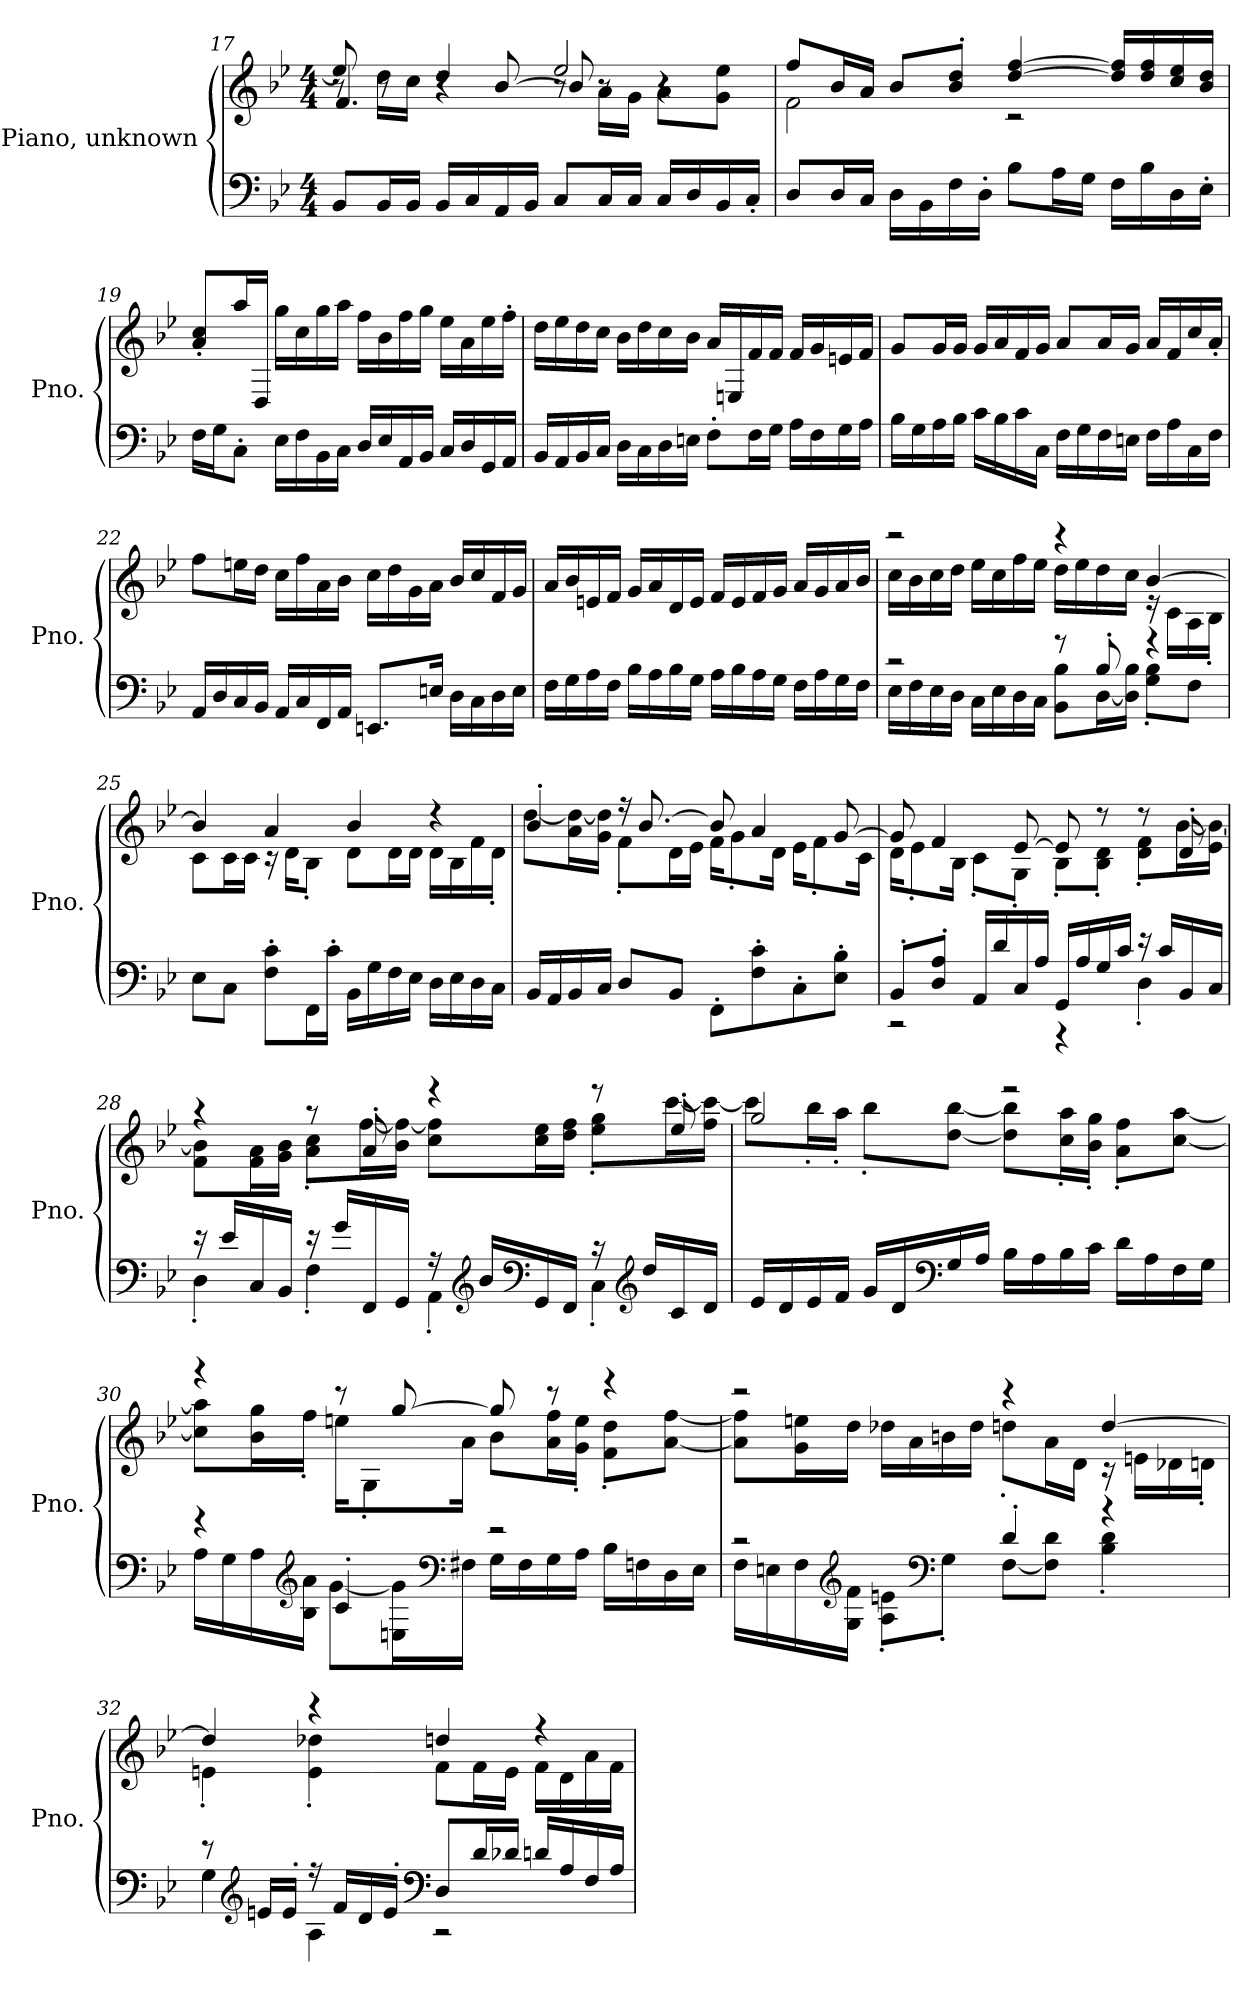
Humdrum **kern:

**kern	**kern
*part1	*part1
*staff2	*staff1
*I"Piano, unknown	*
*I'Pno.	*
*clefF4	*clefG2
*k[b-e-]	*k[b-e-]
*M4/4	*M4/4
=17	=17
*	*^
*	*	*^
8BB-/L	8ee-/]	8r	4.f/
16BB-/L	8r	16dd\LL	.
16BB-/JJ	.	16cc\JJ	.
16BB-/LL	4dd/	4r	.
16C/	.	.	.
16AA/	.	.	[8b-/
16BB-/JJ	.	.	.
8C/L	2ee-/	8r	8b-/]
16C/L	.	16a\LL	8r
16C/JJ	.	16g\JJ	.
16C/LL	.	8a\L	4r
16D/	.	.	.
16BB-/	.	8g\ 8ee-\J	.
16C'/JJ	.	.	.
*	*	*v	*v
!!LO:LB:g=z
=18	=18	=18
8D/L	8ff/L	2f\
16D/L	16b-/L	.
16C/JJ	16a/JJ	.
16D\LL	8b-/L	.
16BB-\	.	.
16F\	8b-/' 8dd/'J	.
16D'\JJ	.	.
8B-\L	[4dd/ [4ff/	2r
16A\L	.	.
16G\JJ	.	.
16F\LL	16dd/] 16ff/]LL	.
16B-\	16dd/ 16ff/	.
16D\	16cc/ 16ee-/	.
16E-'\JJ	16b-/ 16dd/JJ	.
*	*v	*v
=19	=19
16F\LL	8a/' 8cc/'L
16G\J	.
8C'\J	16aa/L
.	16D/JJ
16E-\LL	16gg\LL
16F\	16cc\
16BB-\	16gg\
16C\JJ	16aa\JJ
16D/LL	16ff\LL
16E-/	16b-\
16AA/	16ff\
16BB-/JJ	16gg\JJ
16C/LL	16ee-\LL
16D/	16a\
16GG/	16ee-\
16AA/JJ	16ff'\JJ
!!LO:LB:g=z
=20	=20
16BB-/LL	16dd\LL
16AA/	16ee-\
16BB-/	16dd\
16C/JJ	16cc\JJ
16D\LL	16b-\LL
16C\	16dd\
16D\	16cc\
16En\JJ	16b-\JJ
8F'\L	16a/LL
.	16En/
16F\L	16f/
16G\JJ	16f/JJ
16A\LL	16f/LL
16F\	16g/
16G\	16en/
16A\JJ	16f/JJ
=21	=21
16B-\LL	8g/L
16G\	.
16A\	16g/L
16B-\JJ	16g/JJ
16c\LL	16g/LL
16B-\	16a/
16c\	16f/
16C\JJ	16g/JJ
16F\LL	8a/L
16G\	.
16F\	16a/L
16En\JJ	16g/JJ
16F\LL	16a/LL
16A\	16f/
16C\	16cc/
16F\JJ	16a'/JJ
!!LO:LB:g=z
=22	=22
16AA/LL	8ff\L
16D/	.
16C/	16een\L
16BB-/JJ	16dd\JJ
16AA/LL	16cc\LL
16C/	16ff\
16FF/	16a\
16AA/JJ	16b-\JJ
8.EEn/L	16cc\LL
.	16dd\
.	16g\
16En/Jk	16a\JJ
16D\LL	16b-/LL
16C\	16cc/
16D\	16f/
16E\JJ	16g/JJ
=23	=23
16F\LL	16a/LL
16G\	16b-/
16A\	16en/
16F\JJ	16f/JJ
16B-\LL	16g/LL
16A\	16a/
16B-\	16d/
16G\JJ	16e/JJ
16A\LL	16f/LL
16B-\	16e/
16A\	16f/
16G\JJ	16g/JJ
16F\LL	16a/LL
16A\	16g/
16G\	16a/
16F\JJ	16b-/JJ
!!LO:LB:g=z
=24	=24
*^	*^
2r	16E-\LL	2r	16cc\LL
.	16F\	.	16b-\
.	16E-\	.	16cc\
.	16D\JJ	.	16dd\JJ
.	16C\LL	.	16ee-\LL
.	16E-\	.	16cc\
.	16D\	.	16ff\
.	16C\JJ	.	16ee-\JJ
8r	8BB-\ 8B-\L	4r	16dd\LL
.	.	.	16ee-\
8B-'/	[16D\L	.	16dd\
.	16D\] 16B-\JJ	.	16cc\JJ
4r	8G\' 8B-\'L	[4b-/	16r
.	.	.	16c\LL
.	8F\J	.	16A\
.	.	.	16B-'\JJ
*v	*v	*	*
=25	=25	=25
8E-\L	4b-/]	8c\L
8C\J	.	16c\L
.	.	16c\JJ
8F\' 8c\'L	4a/	16r
.	.	16d\KL
16FF\L	.	8B-'\J
16c'\JJ	.	.
16BB-\LL	4b-/	8d\L
16G\	.	.
16F\	.	16d\L
16E-\JJ	.	16d\JJ
16D\LL	4r	16d\LL
16E-\	.	16B-\
16D\	.	16f\
16C\JJ	.	16d'\JJ
!!LO:PB:g=z	!!
=26	=26	=26
16BB-/LL	4b-'/	[8dd\L
16AA/	.	.
16BB-/	.	16a\ 16dd\_L
16C/JJ	.	16g\ 16dd\]JJ
8D/L	16r	8f'\L
.	[8.b-/	.
8BB-/J	.	16d\L
.	.	16e-\JJ
8FF'\L	8b-/]	16f\KL
.	.	8g'\
8F\' 8c\'	4a/	.
.	.	16d\Jk
8C'\	.	16e-\KL
.	.	8f'\
8E-\' 8B-\'J	[8g/	.
.	.	16c\Jk
=27	=27	=27
*^	*	*
8BB-'/L	2r	8g/]	16d\KL
.	.	.	8e-'\
8D/' 8A/'J	.	4f/	.
.	.	.	16B-\Jk
16AA/LL	.	.	8c'\L
16d/	.	.	.
16C/	.	[8e-/	8G'\J
16A/JJ	.	.	.
16GG/LL	4r	8e-/]	8B-'\L
16A/	.	.	.
16G/	.	8r	8B-\' 8d\'J
16c/JJ	.	.	.
16r	4D'\	8r	8d\' 8f\'L
16c/LL	.	.	.
16BB-/	.	8d'/	[16b-\L
16C/JJ	.	.	16e-\ 16b-\_JJ
!!LO:LB:g=z	!!
=28	=28	=28	=28
16r	4D'\	4r	8f\ 8b-\]L
16e-/LL	.	.	.
16C/	.	.	16f\ 16a\L
16BB-/JJ	.	.	16g\ 16b-\JJ
16r	4F'\	8r	8a\' 8cc\'L
16g/LL	.	.	.
16FF/	.	8a'/	[16ff\L
16GG/JJ	.	.	16b-\ 16ff\_JJ
16r	4AA'\	4r	8cc\ 8ff\]L
*clefG2	*	*	*
16b-/LL	.	.	.
*clefF4	*	*	*
16GG/	.	.	16cc\ 16ee-\L
16FF/JJ	.	.	16dd\ 16ff\JJ
16r	4C'\	8r	8ee-\' 8gg\'L
*clefG2	*	*	*
16dd/LL	.	.	.
16c/	.	8ee-'/	[16ccc\L
16d/JJ	.	.	16ff\ 16ccc\_JJ
*v	*v	*	*
=29	=29	=29
16e-/LL	2gg/	8ccc\L]
16d/	.	.
16e-/	.	16bb-'\L
16f/JJ	.	16aa'\JJ
16g/LL	.	8bb-'\L
16d/	.	.
*clefF4	*	*
16G/	.	[8dd\ [8bb-\J
16A/JJ	.	.
16B-\LL	2r	8dd\] 8bb-\]L
16A\	.	.
16B-\	.	16cc\' 16aa\'L
16c\JJ	.	16b-\' 16gg\'JJ
16d\LL	.	8a\' 8ff\'L
16A\	.	.
16F\	.	[8cc\ [8aa\J
16G\JJ	.	.
!!LO:LB:g=z	!!
=30	=30	=30
*^	*	*
4r	16A\LL	4r	8cc\] 8aa\]L
.	16G\	.	.
.	16A\	.	16b-\ 16gg\L
*clefG2	*	*	*
.	16B-\ 16a\JJ	.	16ff'\JJ
4c'/	[8g\L	8r	16een\KL
.	.	.	8G'\
.	16En\ 16g\]L	[8gg/	.
*clefF4	*	*	*
.	16F#X\JJ	.	16a\Jk
2r	16G\LL	8gg/]	8b-\L
.	16F#\	.	.
.	16G\	8r	16a\ 16ff\L
.	16A\JJ	.	16g\' 16ee\'JJ
.	16B-\LL	4r	8f\' 8dd\'L
.	16Fn\	.	.
.	16D\	.	[8a\ [8ff\J
.	16E\JJ	.	.
=31	=31	=31	=31
2r	16F\LL	2r	8a\] 8ff\]L
.	16En\	.	.
.	16F\	.	16g\ 16een\L
*clefG2	*	*	*
.	16G\ 16f\JJ	.	16dd\JJ
.	8A\' 8en\'L	.	16dd-X\LL
.	.	.	16a\
*clefF4	*	*	*
.	8G'\J	.	16bn\
.	.	.	16dd-\JJ
4d'/	[8F\L	4r	8ddn'\L
.	8F\] 8d\J	.	16a\L
.	.	.	16d\JJ
4r	4B-\' 4d\'	[4dd/	16r
.	.	.	16en\LL
.	.	.	16d-X\
.	.	.	16dn'\JJ
!!LO:LB:g=z	!!
=32	=32	=32	=32
8r	4G\	4dd/]	4en'\
*clefG2	*	*	*
16en/LL	.	.	.
16e'/JJ	.	.	.
16r	4A\	4r	4e\' 4dd-X\'
16f/LL	.	.	.
16d/	.	.	.
16e'/JJ	.	.	.
*clefF4	*	*	*
8D/L	2r	4ddn/	8f\L
16d/L	.	.	16f\L
16d-X/JJ	.	.	16e\JJ
16dn/LL	.	4r	16f\LL
16A/	.	.	16d\
16F/	.	.	16a\
16A/JJ	.	.	16f\JJ
*v	*v	*	*
*	*v	*v
=	=
*-	*-
